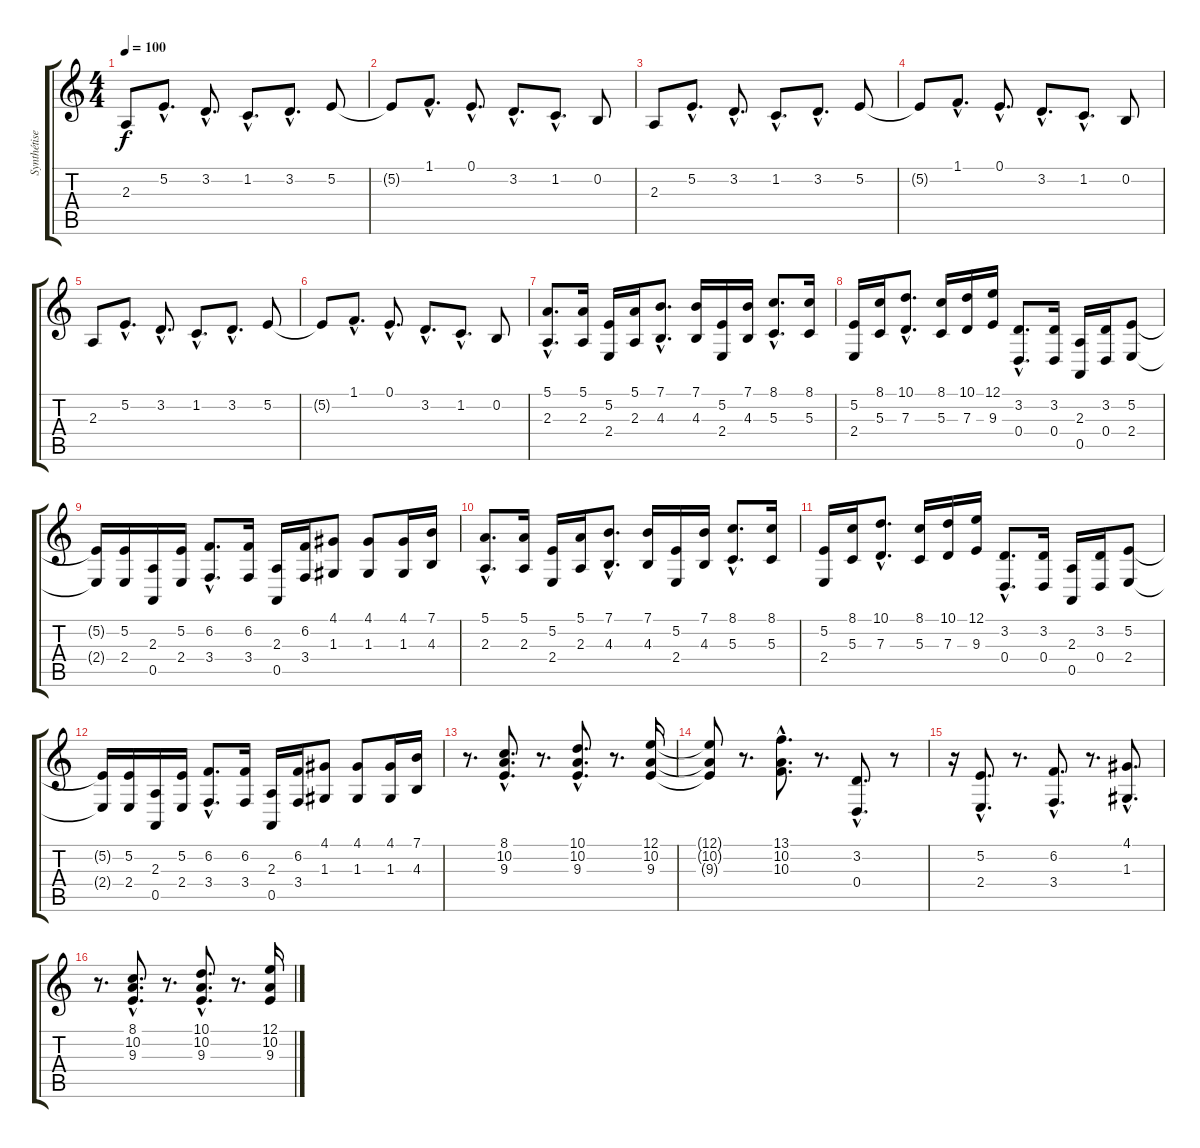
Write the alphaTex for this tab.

\track ("Synthétiseur" "Synthétise") {instrument honkytonkpiano}
\staff {score tabs}
\tuning (E4 B3 G3 D3 A2 E2) {hide}
\ts (4 4)
\tempo 100
\clef g2
\ks c
2.3.8{dy f} 5.2{hac}.8{d} 3.2{hac}.8{d} 1.2{hac}.8{d} 3.2{hac}.8{d} 5.2.8 |
5.2{t}.8 1.1{hac}.8{d} 0.1{hac}.8{d} 3.2{hac}.8{d} 1.2{hac}.8{d} 0.2.8 |
2.3.8 5.2{hac}.8{d} 3.2{hac}.8{d} 1.2{hac}.8{d} 3.2{hac}.8{d} 5.2.8 |
5.2{t}.8 1.1{hac}.8{d} 0.1{hac}.8{d} 3.2{hac}.8{d} 1.2{hac}.8{d} 0.2.8 |
2.3.8 5.2{hac}.8{d} 3.2{hac}.8{d} 1.2{hac}.8{d} 3.2{hac}.8{d} 5.2.8 |
5.2{t}.8 1.1{hac}.8{d} 0.1{hac}.8{d} 3.2{hac}.8{d} 1.2{hac}.8{d} 0.2.8 |
(5.1{hac} 2.3{hac}).8{d volume 14 instrument honkytonkpiano} (5.1 2.3).16 (5.2 2.4).16 (5.1 2.3).16 (7.1{hac} 4.3{hac}).8{d} (7.1 4.3).16 (5.2 2.4).16 (7.1 4.3).16 (8.1{hac} 5.3{hac}).8{d} (8.1 5.3).16 |
(5.2 2.4).16 (8.1 5.3).16 (10.1{hac} 7.3{hac}).8{d} (8.1 5.3).16 (10.1 7.3).16 (12.1 9.3).16 (3.2{hac} 0.4{hac}).8{d} (3.2 0.4).16 (2.3 0.5).16 (3.2 0.4).16 (5.2 2.4).8 |
(5.2{t} 2.4{t}).16 (5.2 2.4).16 (2.3 0.5).16 (5.2 2.4).16 (6.2{hac} 3.4{hac}).8{d} (6.2 3.4).16 (2.3 0.5).16 (6.2 3.4).16 (4.1 1.3).8 (4.1 1.3).8 (4.1 1.3).16 (7.1 4.3).16 |
(5.1{hac} 2.3{hac}).8{d} (5.1 2.3).16 (5.2 2.4).16 (5.1 2.3).16 (7.1{hac} 4.3{hac}).8{d} (7.1 4.3).16 (5.2 2.4).16 (7.1 4.3).16 (8.1{hac} 5.3{hac}).8{d} (8.1 5.3).16 |
(5.2 2.4).16 (8.1 5.3).16 (10.1{hac} 7.3{hac}).8{d} (8.1 5.3).16 (10.1 7.3).16 (12.1 9.3).16 (3.2{hac} 0.4{hac}).8{d} (3.2 0.4).16 (2.3 0.5).16 (3.2 0.4).16 (5.2 2.4).8 |
(5.2{t} 2.4{t}).16 (5.2 2.4).16 (2.3 0.5).16 (5.2 2.4).16 (6.2{hac} 3.4{hac}).8{d} (6.2 3.4).16 (2.3 0.5).16 (6.2 3.4).16 (4.1 1.3).8 (4.1 1.3).8 (4.1 1.3).16 (7.1 4.3).16 |
r.8{d} (8.1{hac} 10.2{hac} 9.3{hac}).8{d} r.8{d} (10.1{hac} 10.2{hac} 9.3{hac}).8{d} r.8{d} (12.1 10.2 9.3).16 |
(12.1{t} 10.2{t} 9.3{t}).8 r.8{d} (13.1{hac} 10.2{hac} 10.3{hac}).8{d} r.8{d} (3.2{hac} 0.4{hac}).8{d} r.8 |
r.16 (5.2{hac} 2.4{hac}).8{d} r.8{d} (6.2{hac} 3.4{hac}).8{d} r.8{d} (4.1{hac} 1.3{hac}).8{d} |
r.8{d} (8.1{hac} 10.2{hac} 9.3{hac}).8{d} r.8{d} (10.1{hac} 10.2{hac} 9.3{hac}).8{d} r.8{d} (12.1 10.2 9.3).16
